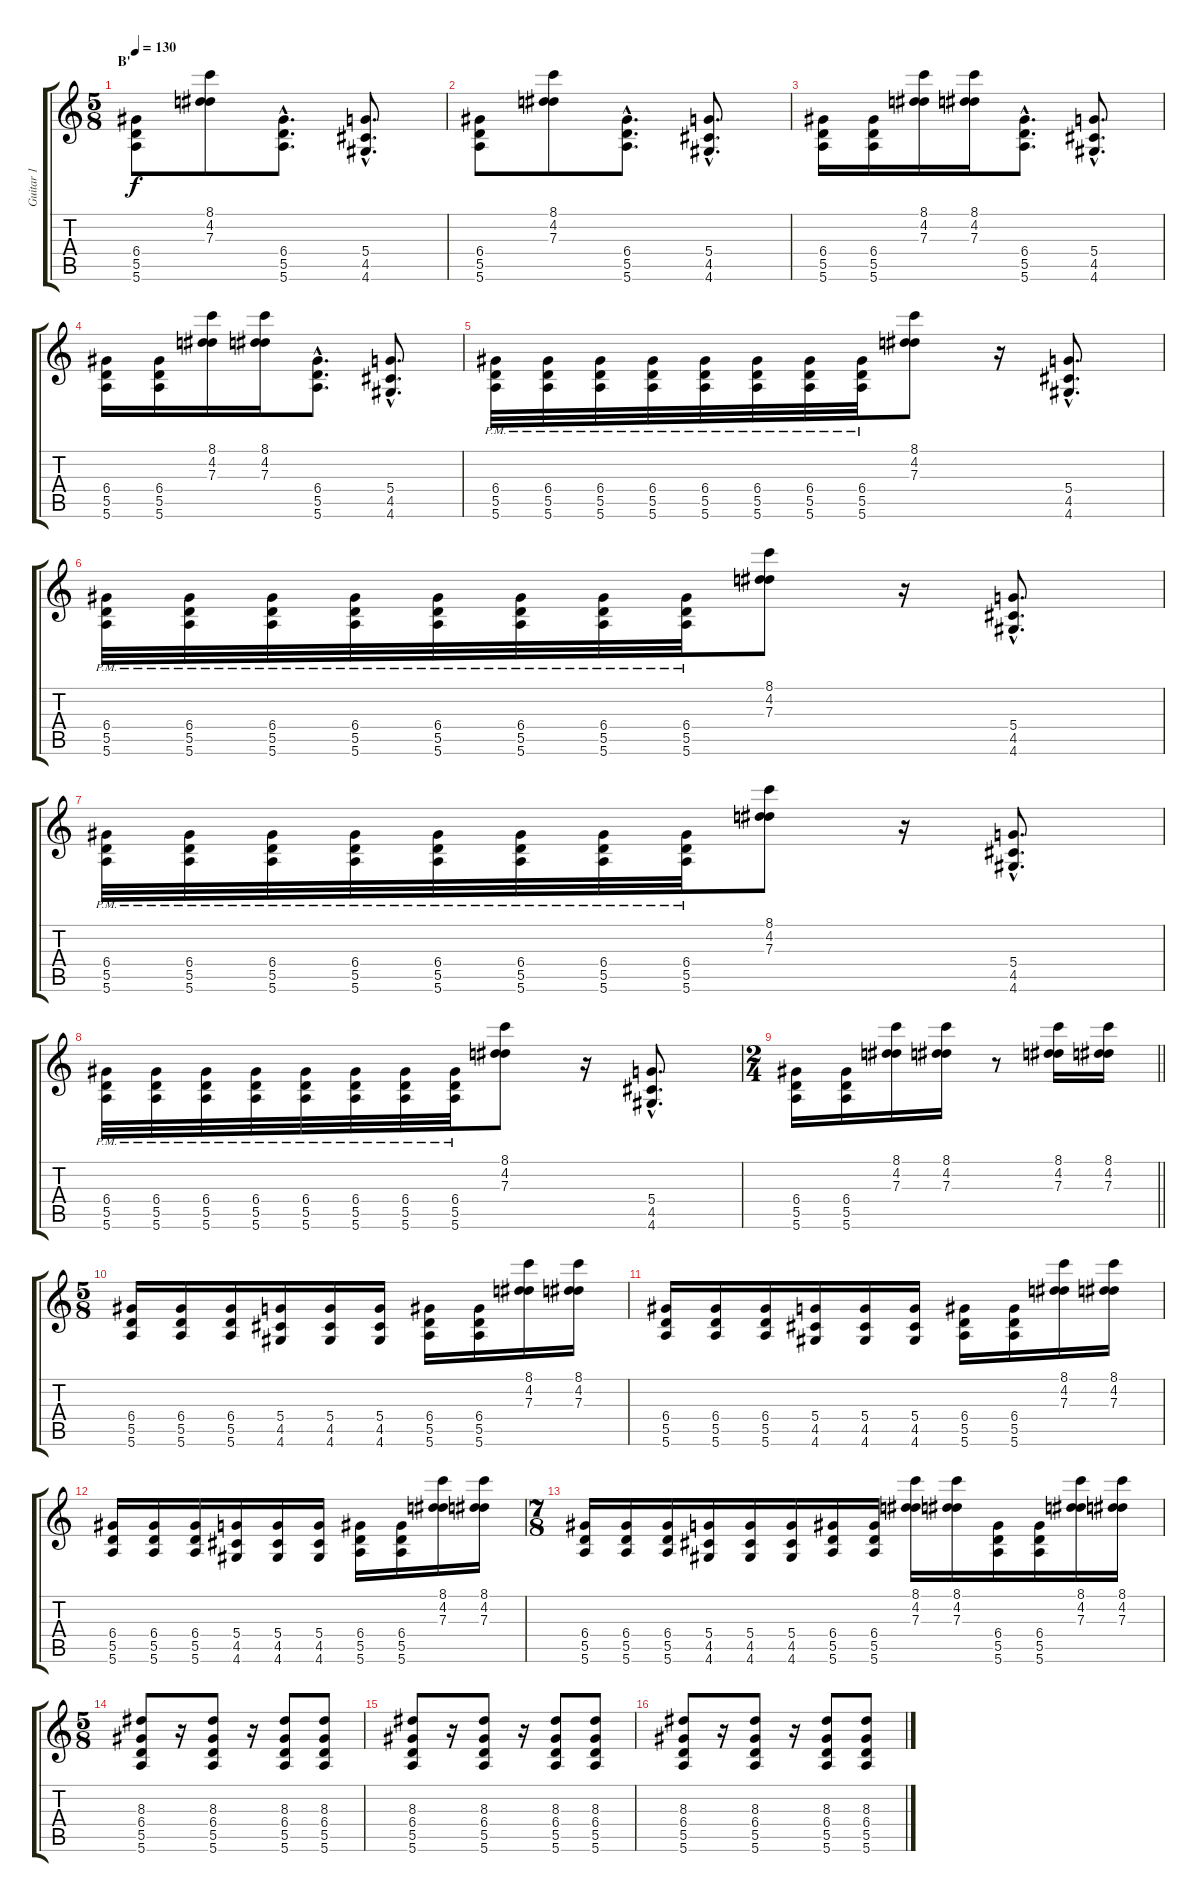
\track ("Guitar 1" "Guitar 1") {instrument distortionguitar}
\staff {score tabs}
\tuning (E4 B3 G3 D3 A2 E2) {hide}
\ts (5 8)
\section ("" "B'")
\tempo 130
\clef g2
\ks c
(6.4 5.5 5.6).8{dy f} (8.1 4.2 7.3).8 (6.4{hac} 5.5{hac} 5.6{hac}).8{d} (5.4{hac} 4.5{hac} 4.6{hac}).8{d} |
(6.4 5.5 5.6).8 (8.1 4.2 7.3).8 (6.4{hac} 5.5{hac} 5.6{hac}).8{d} (5.4{hac} 4.5{hac} 4.6{hac}).8{d} |
(6.4 5.5 5.6).16 (6.4 5.5 5.6).16 (8.1 4.2 7.3).16 (8.1 4.2 7.3).16 (6.4{hac} 5.5{hac} 5.6{hac}).8{d} (5.4{hac} 4.5{hac} 4.6{hac}).8{d} |
(6.4 5.5 5.6).16 (6.4 5.5 5.6).16 (8.1 4.2 7.3).16 (8.1 4.2 7.3).16 (6.4{hac} 5.5{hac} 5.6{hac}).8{d} (5.4{hac} 4.5{hac} 4.6{hac}).8{d} |
(6.4{pm} 5.5{pm} 5.6{pm}).32 (6.4{pm} 5.5{pm} 5.6{pm}).32 (6.4{pm} 5.5{pm} 5.6{pm}).32 (6.4{pm} 5.5{pm} 5.6{pm}).32 (6.4{pm} 5.5{pm} 5.6{pm}).32 (6.4{pm} 5.5{pm} 5.6{pm}).32 (6.4{pm} 5.5{pm} 5.6{pm}).32 (6.4{pm} 5.5{pm} 5.6{pm}).32 (8.1 4.2 7.3).8 r.16 (5.4{hac} 4.5{hac} 4.6{hac}).8{d} |
(6.4{pm} 5.5{pm} 5.6{pm}).32 (6.4{pm} 5.5{pm} 5.6{pm}).32 (6.4{pm} 5.5{pm} 5.6{pm}).32 (6.4{pm} 5.5{pm} 5.6{pm}).32 (6.4{pm} 5.5{pm} 5.6{pm}).32 (6.4{pm} 5.5{pm} 5.6{pm}).32 (6.4{pm} 5.5{pm} 5.6{pm}).32 (6.4{pm} 5.5{pm} 5.6{pm}).32 (8.1 4.2 7.3).8 r.16 (5.4{hac} 4.5{hac} 4.6{hac}).8{d} |
(6.4{pm} 5.5{pm} 5.6{pm}).32 (6.4{pm} 5.5{pm} 5.6{pm}).32 (6.4{pm} 5.5{pm} 5.6{pm}).32 (6.4{pm} 5.5{pm} 5.6{pm}).32 (6.4{pm} 5.5{pm} 5.6{pm}).32 (6.4{pm} 5.5{pm} 5.6{pm}).32 (6.4{pm} 5.5{pm} 5.6{pm}).32 (6.4{pm} 5.5{pm} 5.6{pm}).32 (8.1 4.2 7.3).8 r.16 (5.4{hac} 4.5{hac} 4.6{hac}).8{d} |
(6.4{pm} 5.5{pm} 5.6{pm}).32 (6.4{pm} 5.5{pm} 5.6{pm}).32 (6.4{pm} 5.5{pm} 5.6{pm}).32 (6.4{pm} 5.5{pm} 5.6{pm}).32 (6.4{pm} 5.5{pm} 5.6{pm}).32 (6.4{pm} 5.5{pm} 5.6{pm}).32 (6.4{pm} 5.5{pm} 5.6{pm}).32 (6.4{pm} 5.5{pm} 5.6{pm}).32 (8.1 4.2 7.3).8 r.16 (5.4{hac} 4.5{hac} 4.6{hac}).8{d} |
\ts (2 4)
\barLineRight lightlight
(6.4 5.5 5.6).16 (6.4 5.5 5.6).16 (8.1 4.2 7.3).16 (8.1 4.2 7.3).16 r.8 (8.1 4.2 7.3).16 (8.1 4.2 7.3).16 |
\ts (5 8)
(6.4 5.5 5.6).16 (6.4 5.5 5.6).16 (6.4 5.5 5.6).16 (5.4 4.5 4.6).16 (5.4 4.5 4.6).16 (5.4 4.5 4.6).16 (6.4 5.5 5.6).16 (6.4 5.5 5.6).16 (8.1 4.2 7.3).16 (8.1 4.2 7.3).16 |
(6.4 5.5 5.6).16 (6.4 5.5 5.6).16 (6.4 5.5 5.6).16 (5.4 4.5 4.6).16 (5.4 4.5 4.6).16 (5.4 4.5 4.6).16 (6.4 5.5 5.6).16 (6.4 5.5 5.6).16 (8.1 4.2 7.3).16 (8.1 4.2 7.3).16 |
(6.4 5.5 5.6).16 (6.4 5.5 5.6).16 (6.4 5.5 5.6).16 (5.4 4.5 4.6).16 (5.4 4.5 4.6).16 (5.4 4.5 4.6).16 (6.4 5.5 5.6).16 (6.4 5.5 5.6).16 (8.1 4.2 7.3).16 (8.1 4.2 7.3).16 |
\ts (7 8)
(6.4 5.5 5.6).16 (6.4 5.5 5.6).16 (6.4 5.5 5.6).16 (5.4 4.5 4.6).16 (5.4 4.5 4.6).16 (5.4 4.5 4.6).16 (6.4 5.5 5.6).16 (6.4 5.5 5.6).16 (8.1 4.2 7.3).16 (8.1 4.2 7.3).16 (6.4 5.5 5.6).16 (6.4 5.5 5.6).16 (8.1 4.2 7.3).16 (8.1 4.2 7.3).16 |
\ts (5 8)
(8.3 6.4 5.5 5.6).8 r.16 (8.3 6.4 5.5 5.6).8 r.16 (8.3 6.4 5.5 5.6).8 (8.3 6.4 5.5 5.6).8 |
(8.3 6.4 5.5 5.6).8 r.16 (8.3 6.4 5.5 5.6).8 r.16 (8.3 6.4 5.5 5.6).8 (8.3 6.4 5.5 5.6).8 |
(8.3 6.4 5.5 5.6).8 r.16 (8.3 6.4 5.5 5.6).8 r.16 (8.3 6.4 5.5 5.6).8 (8.3 6.4 5.5 5.6).8
